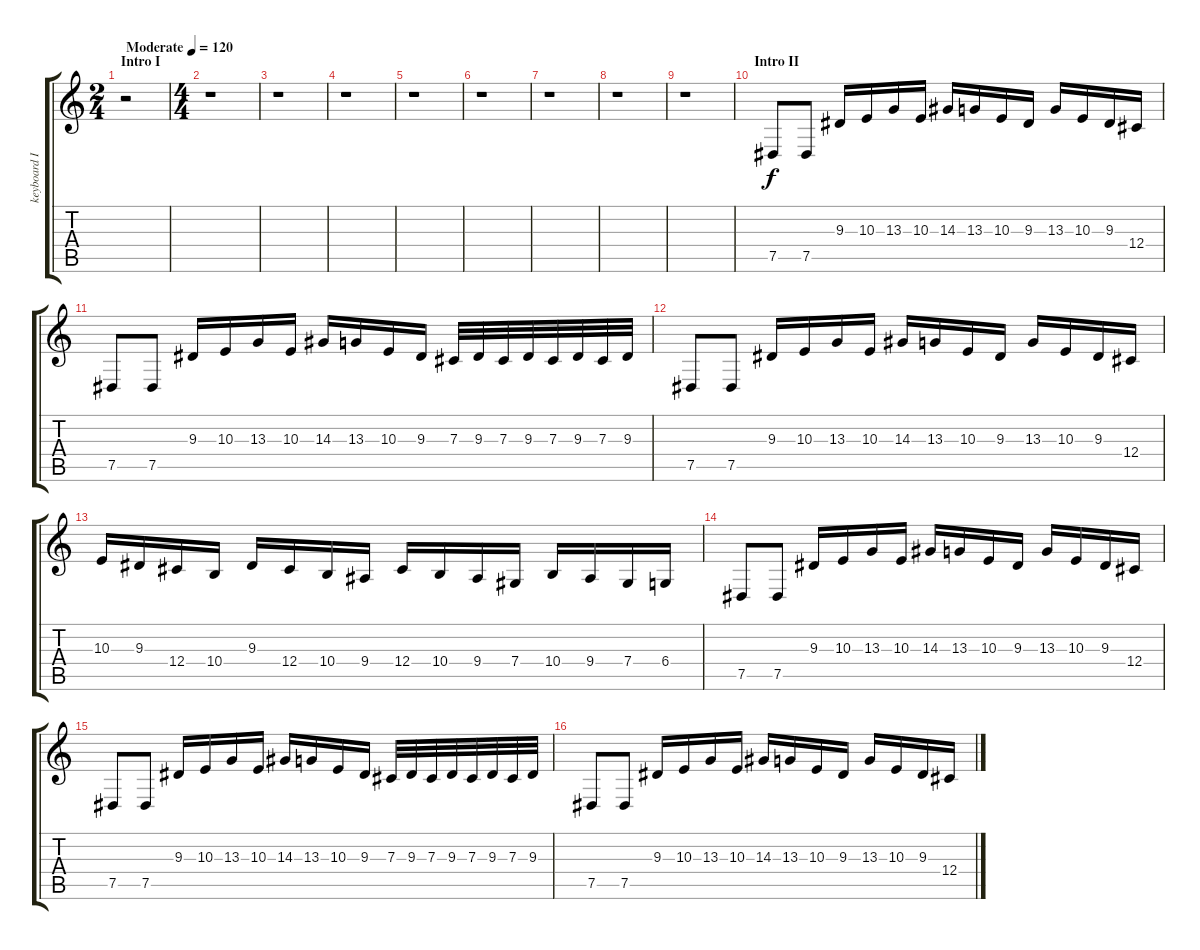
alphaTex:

\track ("keyboard I" "keyboard I") {instrument stringensemble1}
\staff {score tabs}
\tuning (Eb4 Bb3 Gb3 Db3 Ab2 Eb2) {hide}
\ts (2 4)
\section ("" "Intro I")
\tempo (120 "Moderate")
\clef g2
\ks c
r.2{dy f instrument stringensemble1} |
\ts (4 4)
r.1 |
r.1 |
r.1 |
r.1 |
r.1 |
r.1 |
r.1 |
r.1 |
\section ("" "Intro II")
7.5.8 7.5.8 9.3.16 10.3.16 13.3.16 10.3.16 14.3.16 13.3.16 10.3.16 9.3.16 13.3.16 10.3.16 9.3.16 12.4.16 |
7.5.8 7.5.8 9.3.16 10.3.16 13.3.16 10.3.16 14.3.16 13.3.16 10.3.16 9.3.16 7.3.32 9.3.32 7.3.32 9.3.32 7.3.32 9.3.32 7.3.32 9.3.32 |
7.5.8 7.5.8 9.3.16 10.3.16 13.3.16 10.3.16 14.3.16 13.3.16 10.3.16 9.3.16 13.3.16 10.3.16 9.3.16 12.4.16 |
10.3.16 9.3.16 12.4.16 10.4.16 9.3.16 12.4.16 10.4.16 9.4.16 12.4.16 10.4.16 9.4.16 7.4.16 10.4.16 9.4.16 7.4.16 6.4.16 |
7.5.8 7.5.8 9.3.16 10.3.16 13.3.16 10.3.16 14.3.16 13.3.16 10.3.16 9.3.16 13.3.16 10.3.16 9.3.16 12.4.16 |
7.5.8 7.5.8 9.3.16 10.3.16 13.3.16 10.3.16 14.3.16 13.3.16 10.3.16 9.3.16 7.3.32 9.3.32 7.3.32 9.3.32 7.3.32 9.3.32 7.3.32 9.3.32 |
7.5.8 7.5.8 9.3.16 10.3.16 13.3.16 10.3.16 14.3.16 13.3.16 10.3.16 9.3.16 13.3.16 10.3.16 9.3.16 12.4.16
